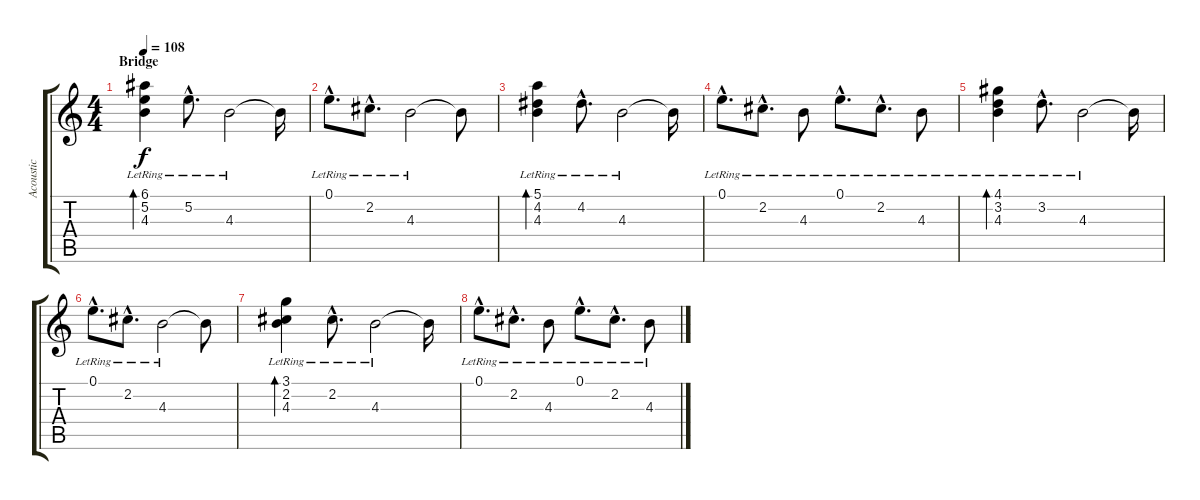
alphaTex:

\track ("Acoustic" "Acoustic") {instrument acousticguitarsteel}
\staff {score tabs}
\tuning (E4 B3 G3 D3 A2 E2) {hide}
\ts (4 4)
\section ("" "Bridge")
\tempo 108
\clef g2
\ks c
(6.1{lr} 5.2{lr} 4.3{lr}).4{bd 480 dy f volume 10} 5.2{hac lr}.8{d} 4.3{lr}.2 4.3{t}.16 |
0.1{hac lr}.8{d} 2.2{hac lr}.8{d} 4.3{lr}.2 4.3{t}.8 |
(5.1{lr} 4.2{lr} 4.3{lr}).4{bd 240} 4.2{hac lr}.8{d} 4.3{lr}.2 4.3{t}.16 |
0.1{hac lr}.8{d} 2.2{hac lr}.8{d} 4.3{lr}.8 0.1{hac lr}.8{d} 2.2{hac lr}.8{d} 4.3{lr}.8 |
(4.1{lr} 3.2{lr} 4.3{lr}).4{bd 240} 3.2{hac lr}.8{d} 4.3{lr}.2 4.3{t}.16 |
0.1{hac lr}.8{d} 2.2{hac lr}.8{d} 4.3{lr}.2 4.3{t}.8 |
(3.1{lr} 2.2{lr} 4.3{lr}).4{bd 240} 2.2{hac lr}.8{d} 4.3{lr}.2 4.3{t}.16 |
0.1{hac lr}.8{d} 2.2{hac lr}.8{d} 4.3{lr}.8 0.1{hac lr}.8{d} 2.2{hac lr}.8{d} 4.3{lr}.8
